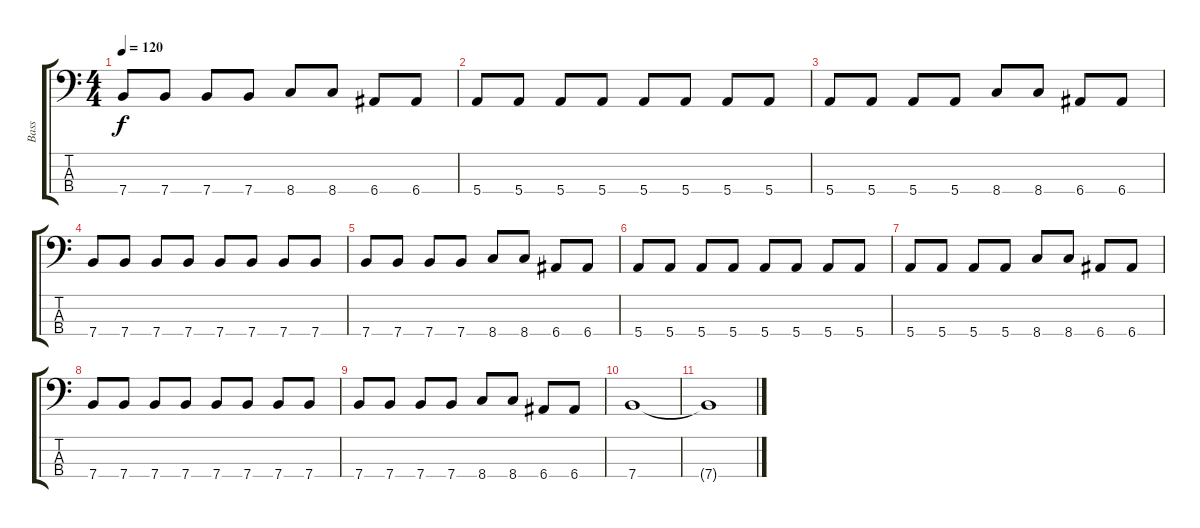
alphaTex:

\track ("Bass" "Bass") {instrument electricbassfinger}
\staff {score tabs}
\tuning (G2 D2 A1 E1) {hide}
\ts (4 4)
\tempo 120
\clef f4
\ks c
7.4.8{dy f} 7.4.8 7.4.8 7.4.8 8.4.8 8.4.8 6.4.8 6.4.8 |
5.4.8 5.4.8 5.4.8 5.4.8 5.4.8 5.4.8 5.4.8 5.4.8 |
5.4.8 5.4.8 5.4.8 5.4.8 8.4.8 8.4.8 6.4.8 6.4.8 |
7.4.8 7.4.8 7.4.8 7.4.8 7.4.8 7.4.8 7.4.8 7.4.8 |
7.4.8 7.4.8 7.4.8 7.4.8 8.4.8 8.4.8 6.4.8 6.4.8 |
5.4.8 5.4.8 5.4.8 5.4.8 5.4.8 5.4.8 5.4.8 5.4.8 |
5.4.8 5.4.8 5.4.8 5.4.8 8.4.8 8.4.8 6.4.8 6.4.8 |
7.4.8 7.4.8 7.4.8 7.4.8 7.4.8 7.4.8 7.4.8 7.4.8 |
7.4.8 7.4.8 7.4.8 7.4.8 8.4.8 8.4.8 6.4.8 6.4.8 |
7.4.1 |
7.4{t}.1
